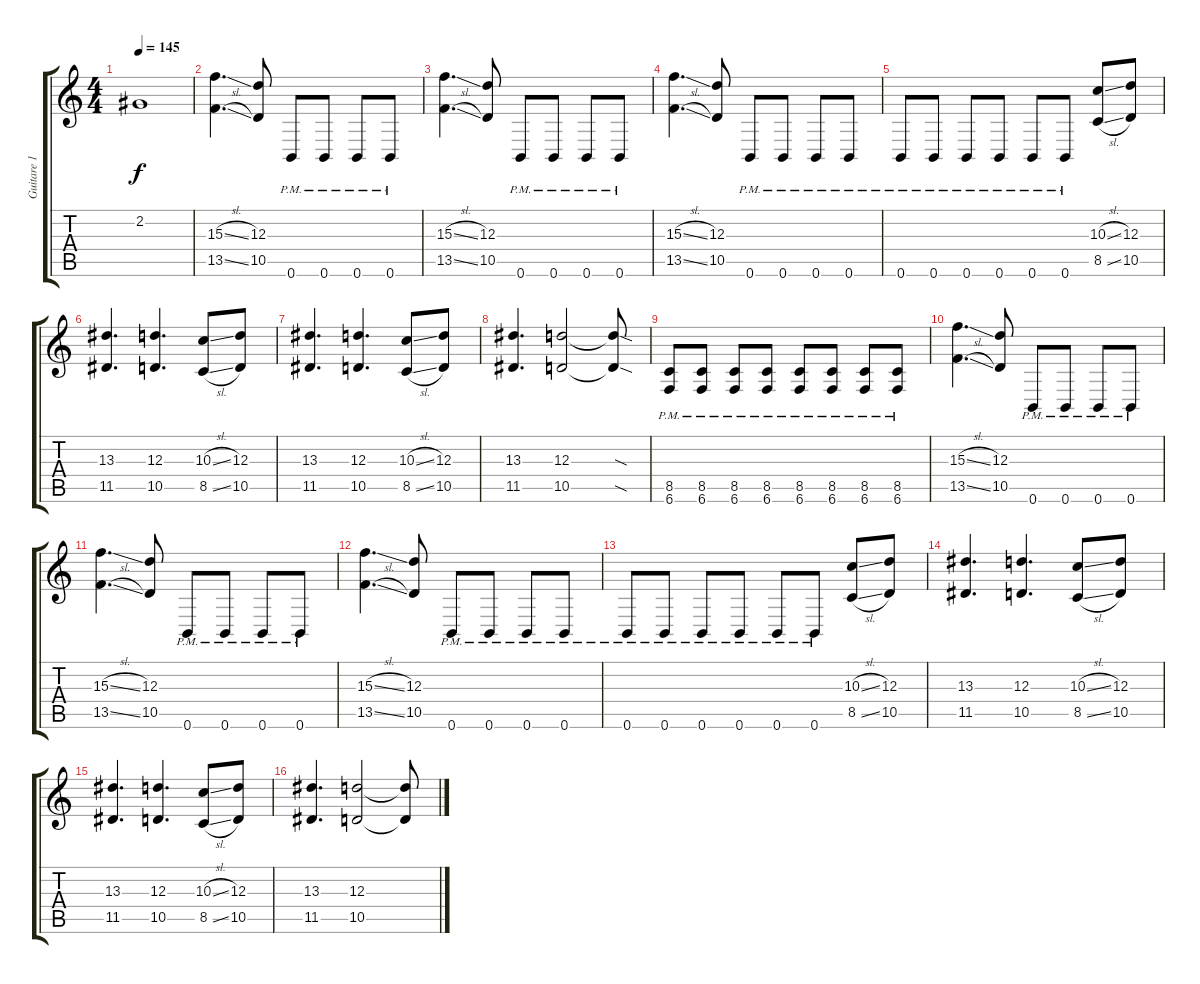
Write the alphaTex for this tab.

\track ("Guitare 1" "Guitare 1") {instrument distortionguitar}
\staff {score tabs}
\tuning (B3 Gb3 D3 A2 E2 B1) {hide}
\ts (4 4)
\tempo 145
\clef g2
\ks c
2.2{t}.1{dy f} |
(15.3{sl} 13.5{sl}).4{d} (12.3 10.5).8 0.6{pm}.8 0.6{pm}.8 0.6{pm}.8 0.6{pm}.8 |
(15.3{sl} 13.5{sl}).4{d} (12.3 10.5).8 0.6{pm}.8 0.6{pm}.8 0.6{pm}.8 0.6{pm}.8 |
(15.3{sl} 13.5{sl}).4{d} (12.3 10.5).8 0.6{pm}.8 0.6{pm}.8 0.6{pm}.8 0.6{pm}.8 |
0.6{pm}.8 0.6{pm}.8 0.6{pm}.8 0.6{pm}.8 0.6{pm}.8 0.6{pm}.8 (10.3{sl} 8.5{sl}).8 (12.3 10.5).8 |
(13.3 11.5).4{d} (12.3 10.5).4{d} (10.3{sl} 8.5{sl}).8 (12.3 10.5).8 |
(13.3 11.5).4{d} (12.3 10.5).4{d} (10.3{sl} 8.5{sl}).8 (12.3 10.5).8 |
(13.3 11.5).4{d} (12.3 10.5).2 (12.3{sod t} 10.5{sod t}).8 |
(8.5{pm} 6.6{pm}).8 (8.5{pm} 6.6{pm}).8 (8.5{pm} 6.6{pm}).8 (8.5{pm} 6.6{pm}).8 (8.5{pm} 6.6{pm}).8 (8.5{pm} 6.6{pm}).8 (8.5{pm} 6.6{pm}).8 (8.5{pm} 6.6{pm}).8 |
(15.3{sl} 13.5{sl}).4{d} (12.3 10.5).8 0.6{pm}.8 0.6{pm}.8 0.6{pm}.8 0.6{pm}.8 |
(15.3{sl} 13.5{sl}).4{d} (12.3 10.5).8 0.6{pm}.8 0.6{pm}.8 0.6{pm}.8 0.6{pm}.8 |
(15.3{sl} 13.5{sl}).4{d} (12.3 10.5).8 0.6{pm}.8 0.6{pm}.8 0.6{pm}.8 0.6{pm}.8 |
0.6{pm}.8 0.6{pm}.8 0.6{pm}.8 0.6{pm}.8 0.6{pm}.8 0.6{pm}.8 (10.3{sl} 8.5{sl}).8 (12.3 10.5).8 |
(13.3 11.5).4{d} (12.3 10.5).4{d} (10.3{sl} 8.5{sl}).8 (12.3 10.5).8 |
(13.3 11.5).4{d} (12.3 10.5).4{d} (10.3{sl} 8.5{sl}).8 (12.3 10.5).8 |
(13.3 11.5).4{d} (12.3 10.5).2 (12.3{t} 10.5{t}).8
